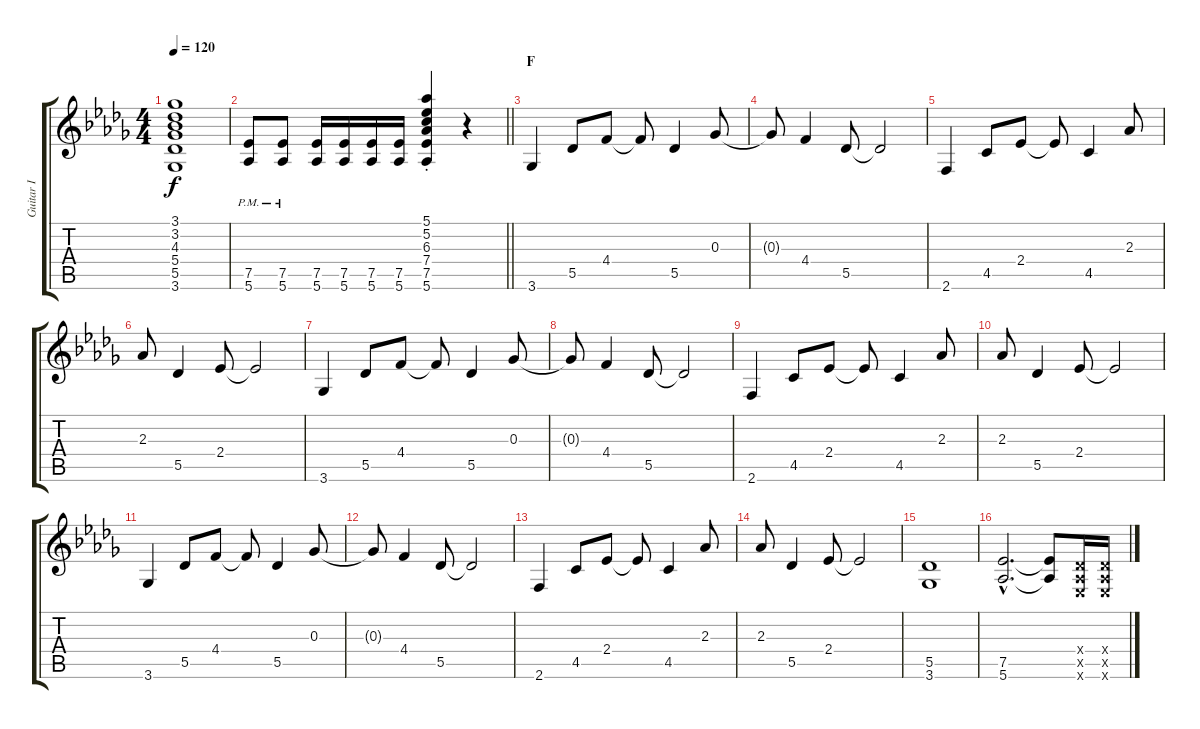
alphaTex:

\track ("Guitar I" "Guitar I") {instrument distortionguitar}
\staff {score tabs}
\tuning (Eb4 Bb3 Gb3 Db3 Ab2 Eb2) {hide}
\ts (4 4)
\tempo 120
\clef g2
\ks db
(3.1 3.2 4.3 5.4 5.5 3.6).1{dy f} |
\barLineRight lightlight
(7.5{pm} 5.6{pm}).8 (7.5{pm} 5.6{pm}).8 (7.5 5.6).16 (7.5 5.6).16 (7.5 5.6).16 (7.5 5.6).16 (5.1{st} 5.2{st} 6.3{st} 7.4{st} 7.5{st} 5.6{st}).4 r.4 |
\section ("" "F")
3.6.4 5.5.8 4.4.8 4.4{t}.8 5.5.4 0.3.8 |
0.3{t}.8 4.4.4 5.5.8 5.5{t}.2 |
2.6.4 4.5.8 2.4.8 2.4{t}.8 4.5.4 2.3.8 |
2.3.8 5.5.4 2.4.8 2.4{t}.2 |
3.6.4 5.5.8 4.4.8 4.4{t}.8 5.5.4 0.3.8 |
0.3{t}.8 4.4.4 5.5.8 5.5{t}.2 |
2.6.4 4.5.8 2.4.8 2.4{t}.8 4.5.4 2.3.8 |
2.3.8 5.5.4 2.4.8 2.4{t}.2 |
3.6.4 5.5.8 4.4.8 4.4{t}.8 5.5.4 0.3.8 |
0.3{t}.8 4.4.4 5.5.8 5.5{t}.2 |
2.6.4 4.5.8 2.4.8 2.4{t}.8 4.5.4 2.3.8 |
2.3.8 5.5.4 2.4.8 2.4{t}.2 |
(5.5 3.6).1 |
(7.5{hac} 5.6{hac}).2{d} (7.5{t} 5.6{t}).8 (0.4{x} 0.5{x} 0.6{x}).16 (0.4{x} 0.5{x} 0.6{x}).16
